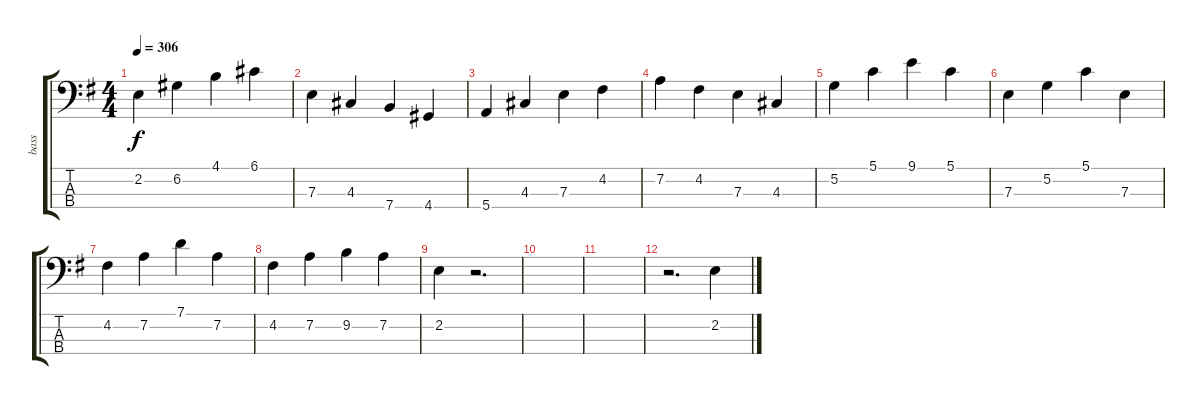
\track ("bass" "bass") {instrument electricbassfinger}
\staff {score tabs}
\tuning (G2 D2 A1 E1) {hide}
\ts (4 4)
\tempo 306
\clef f4
\ks g
2.2.4{dy f} 6.2.4 4.1.4 6.1.4 |
7.3.4 4.3.4 7.4.4 4.4.4 |
5.4.4 4.3.4 7.3.4 4.2.4 |
7.2.4 4.2.4 7.3.4 4.3.4 |
5.2.4 5.1.4 9.1.4 5.1.4 |
7.3.4 5.2.4 5.1.4 7.3.4 |
4.2.4 7.2.4 7.1.4 7.2.4 |
4.2.4 7.2.4 9.2.4 7.2.4 |
2.2.4 r.2{d} |
|
|
r.2{d} 2.2.4
